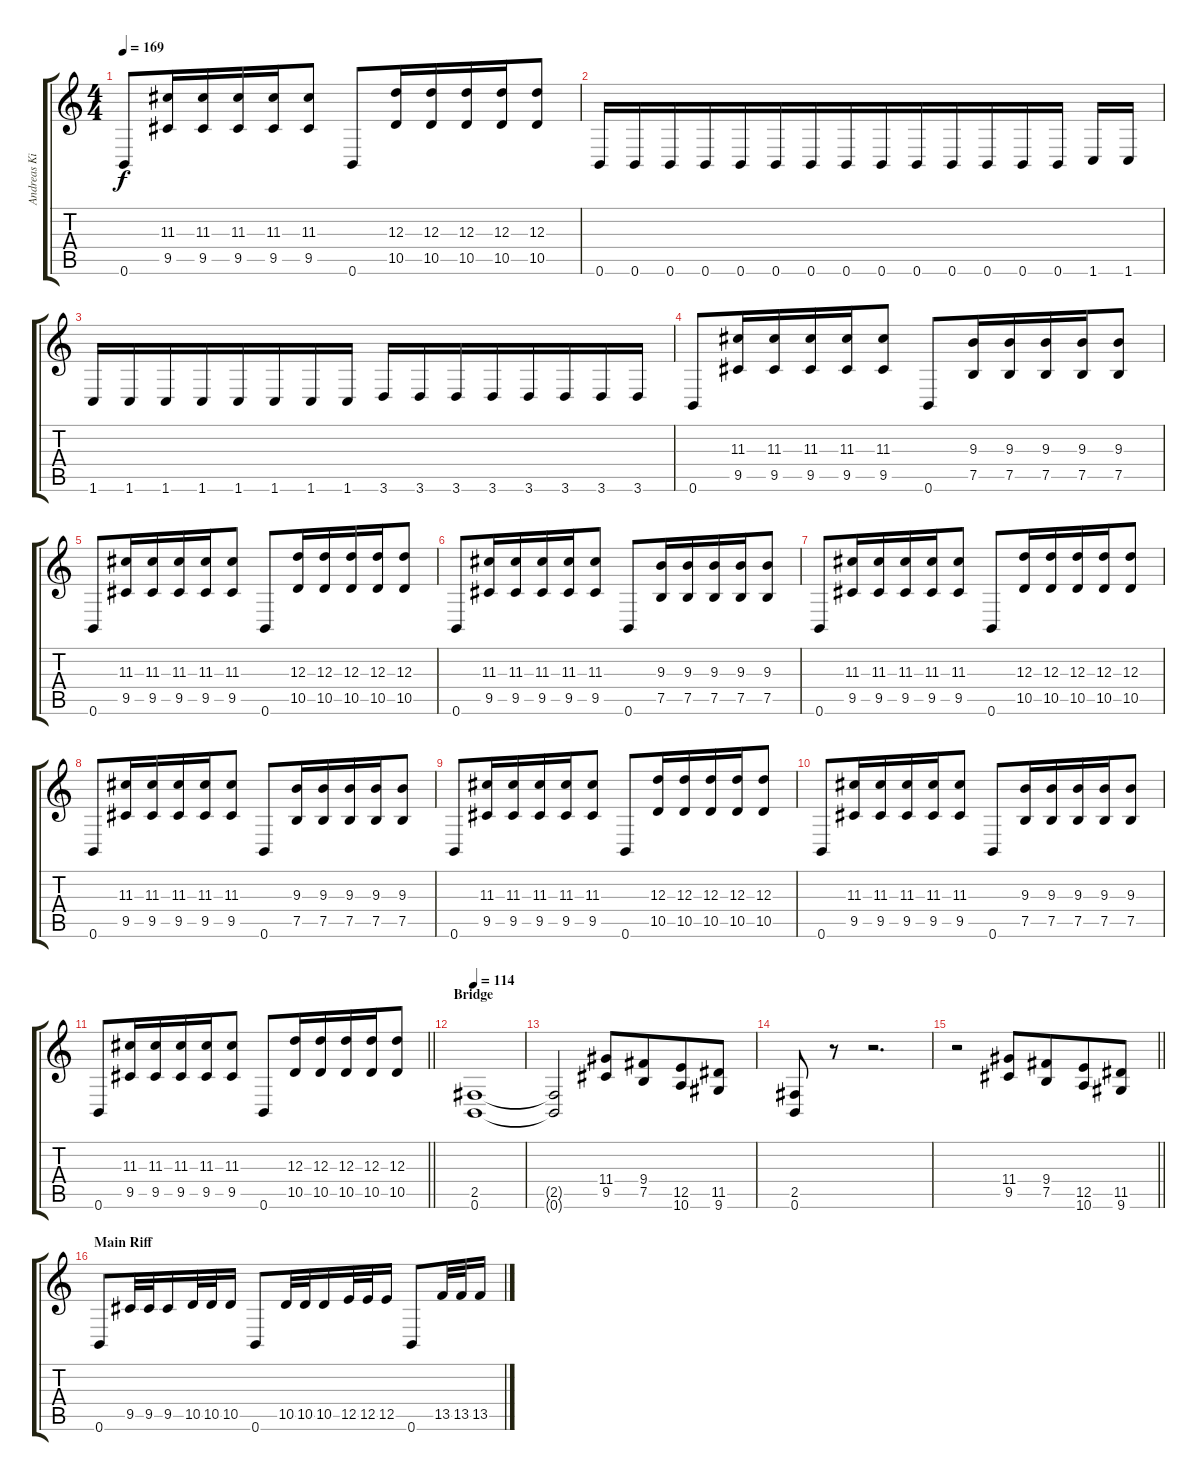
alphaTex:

\track ("Andreas Kisser" "Andreas Ki") {instrument distortionguitar}
\staff {score tabs}
\tuning (B3 Gb3 D3 A2 E2 B1) {hide}
\ts (4 4)
\tempo 169
\clef g2
\ks c
0.6.8{dy f} (11.3 9.5).16 (11.3 9.5).16{beam merge} (11.3 9.5).16 (11.3 9.5).16 (11.3 9.5).8 0.6.8 (12.3 10.5).16 (12.3 10.5).16{beam merge} (12.3 10.5).16 (12.3 10.5).16 (12.3 10.5).8 |
0.6.16 0.6.16 0.6.16 0.6.16{beam merge} 0.6.16 0.6.16 0.6.16 0.6.16{beam merge} 0.6.16 0.6.16 0.6.16 0.6.16{beam merge} 0.6.16 0.6.16{beam split} 1.6.16 1.6.16 |
1.6.16 1.6.16 1.6.16 1.6.16{beam merge} 1.6.16 1.6.16 1.6.16 1.6.16 3.6.16 3.6.16 3.6.16 3.6.16{beam merge} 3.6.16 3.6.16 3.6.16 3.6.16 |
0.6.8 (11.3 9.5).16 (11.3 9.5).16{beam merge} (11.3 9.5).16 (11.3 9.5).16 (11.3 9.5).8 0.6.8 (9.3 7.5).16 (9.3 7.5).16{beam merge} (9.3 7.5).16 (9.3 7.5).16 (9.3 7.5).8 |
0.6.8 (11.3 9.5).16 (11.3 9.5).16{beam merge} (11.3 9.5).16 (11.3 9.5).16 (11.3 9.5).8 0.6.8 (12.3 10.5).16 (12.3 10.5).16{beam merge} (12.3 10.5).16 (12.3 10.5).16 (12.3 10.5).8 |
0.6.8 (11.3 9.5).16 (11.3 9.5).16{beam merge} (11.3 9.5).16 (11.3 9.5).16 (11.3 9.5).8 0.6.8 (9.3 7.5).16 (9.3 7.5).16{beam merge} (9.3 7.5).16 (9.3 7.5).16 (9.3 7.5).8 |
0.6.8 (11.3 9.5).16 (11.3 9.5).16{beam merge} (11.3 9.5).16 (11.3 9.5).16 (11.3 9.5).8 0.6.8 (12.3 10.5).16 (12.3 10.5).16{beam merge} (12.3 10.5).16 (12.3 10.5).16 (12.3 10.5).8 |
0.6.8 (11.3 9.5).16 (11.3 9.5).16{beam merge} (11.3 9.5).16 (11.3 9.5).16 (11.3 9.5).8 0.6.8 (9.3 7.5).16 (9.3 7.5).16{beam merge} (9.3 7.5).16 (9.3 7.5).16 (9.3 7.5).8 |
0.6.8 (11.3 9.5).16 (11.3 9.5).16{beam merge} (11.3 9.5).16 (11.3 9.5).16 (11.3 9.5).8 0.6.8 (12.3 10.5).16 (12.3 10.5).16{beam merge} (12.3 10.5).16 (12.3 10.5).16 (12.3 10.5).8 |
0.6.8 (11.3 9.5).16 (11.3 9.5).16{beam merge} (11.3 9.5).16 (11.3 9.5).16 (11.3 9.5).8 0.6.8 (9.3 7.5).16 (9.3 7.5).16{beam merge} (9.3 7.5).16 (9.3 7.5).16 (9.3 7.5).8 |
\barLineRight lightlight
0.6.8 (11.3 9.5).16 (11.3 9.5).16{beam merge} (11.3 9.5).16 (11.3 9.5).16 (11.3 9.5).8 0.6.8 (12.3 10.5).16 (12.3 10.5).16{beam merge} (12.3 10.5).16 (12.3 10.5).16 (12.3 10.5).8 |
\section ("" "Bridge")
\tempo 114
(2.5 0.6).1 |
(2.5{t} 0.6{t}).2 (11.4 9.5).8 (9.4 7.5).8{beam merge} (12.5 10.6).8 (11.5 9.6).8 |
(2.5 0.6).8 r.8 r.2{d} |
\barLineRight lightlight
r.2 (11.4 9.5).8 (9.4 7.5).8{beam merge} (12.5 10.6).8 (11.5 9.6).8 |
\section ("" "Main Riff")
0.6.8 9.5.32 9.5.32 9.5.16{beam merge} 10.5.32 10.5.32 10.5.16{beam split} 0.6.8{beam merge} 10.5.32 10.5.32 10.5.16 12.5.32 12.5.32 12.5.16 0.6.8 13.5.32 13.5.32 13.5.16
